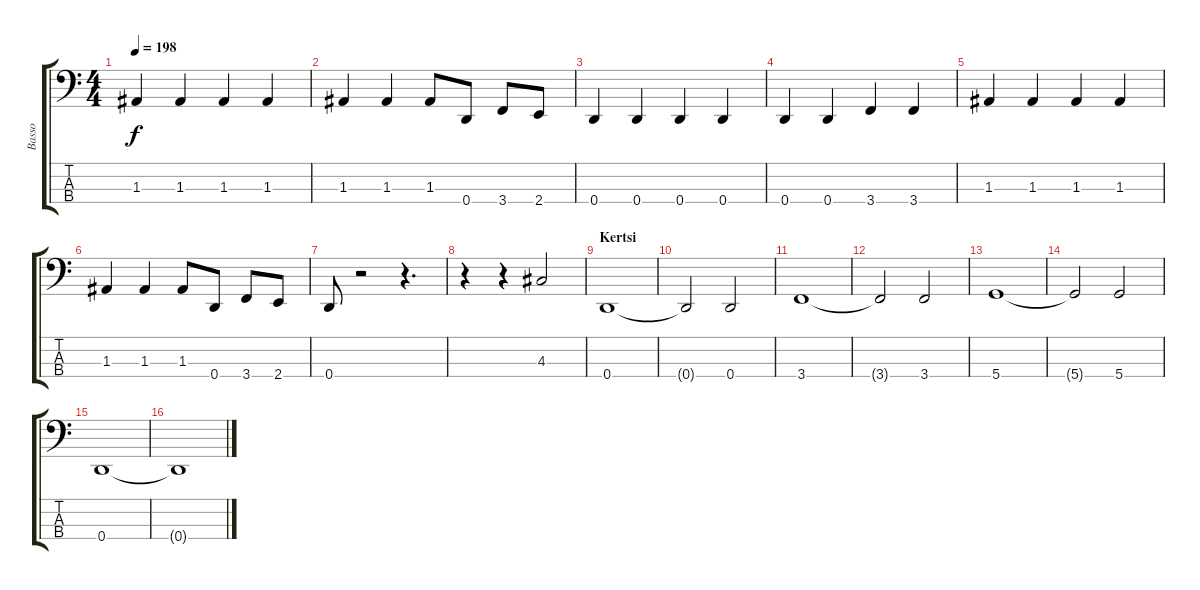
\track ("Basso" "Basso") {instrument electricbasspick}
\staff {score tabs}
\tuning (G2 D2 A1 D1) {hide}
\ts (4 4)
\tempo 198
\clef f4
\ks c
1.3.4{dy f} 1.3.4 1.3.4 1.3.4 |
1.3.4 1.3.4 1.3.8 0.4.8 3.4.8 2.4.8 |
0.4.4 0.4.4 0.4.4 0.4.4 |
0.4.4 0.4.4 3.4.4 3.4.4 |
1.3.4 1.3.4 1.3.4 1.3.4 |
1.3.4 1.3.4 1.3.8 0.4.8 3.4.8 2.4.8 |
0.4.8 r.2 r.4{d} |
r.4 r.4 4.3.2 |
\section ("" "Kertsi")
0.4.1 |
0.4{t}.2 0.4.2 |
3.4.1 |
3.4{t}.2 3.4.2 |
5.4.1 |
5.4{t}.2 5.4.2 |
0.4.1 |
0.4{t}.1
